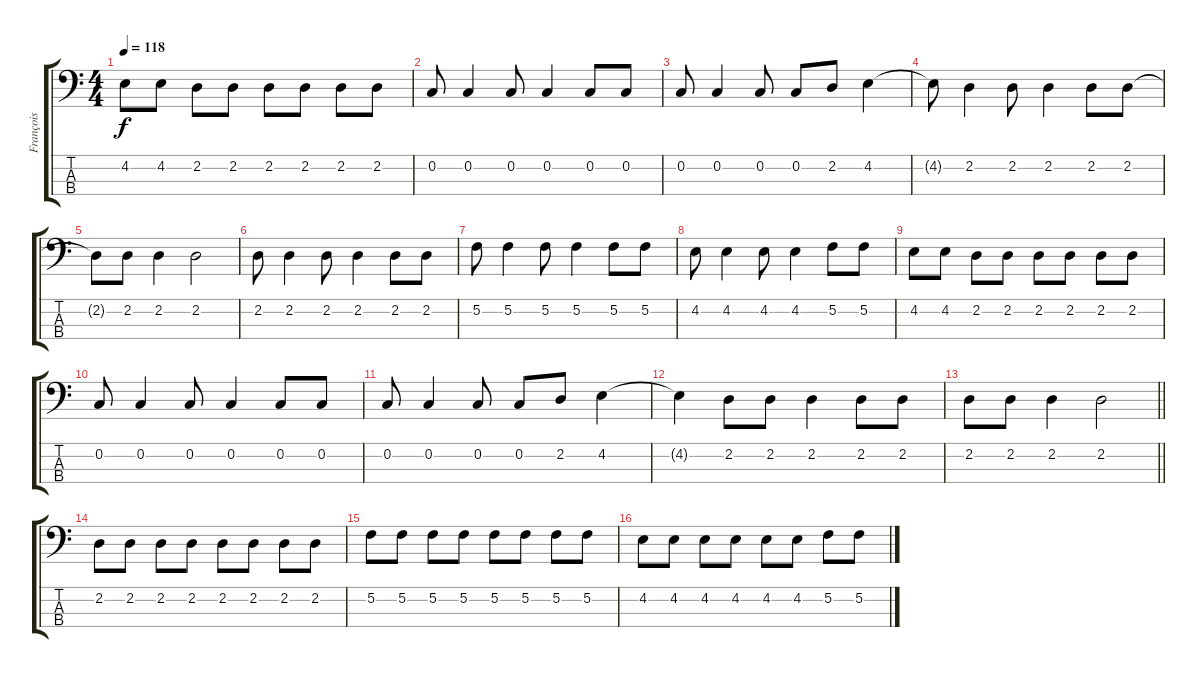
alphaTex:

\track ("François" "François") {instrument electricbassfinger}
\staff {score tabs}
\tuning (F2 C2 G1 D1) {hide}
\ts (4 4)
\tempo 118
\clef f4
\ks c
4.2.8{dy f} 4.2.8 2.2.8 2.2.8 2.2.8 2.2.8 2.2.8 2.2.8 |
0.2.8 0.2.4 0.2.8 0.2.4 0.2.8 0.2.8 |
0.2.8 0.2.4 0.2.8 0.2.8 2.2.8 4.2.4 |
4.2{t}.8 2.2.4 2.2.8 2.2.4 2.2.8 2.2.8 |
2.2{t}.8 2.2.8 2.2.4 2.2.2 |
2.2.8 2.2.4 2.2.8 2.2.4 2.2.8 2.2.8 |
5.2.8 5.2.4 5.2.8 5.2.4 5.2.8 5.2.8 |
4.2.8 4.2.4 4.2.8 4.2.4 5.2.8 5.2.8 |
4.2.8 4.2.8 2.2.8 2.2.8 2.2.8 2.2.8 2.2.8 2.2.8 |
0.2.8 0.2.4 0.2.8 0.2.4 0.2.8 0.2.8 |
0.2.8 0.2.4 0.2.8 0.2.8 2.2.8 4.2.4 |
4.2{t}.4 2.2.8 2.2.8 2.2.4 2.2.8 2.2.8 |
\barLineRight lightlight
2.2.8 2.2.8 2.2.4 2.2.2 |
2.2.8 2.2.8 2.2.8 2.2.8 2.2.8 2.2.8 2.2.8 2.2.8 |
5.2.8 5.2.8 5.2.8 5.2.8 5.2.8 5.2.8 5.2.8 5.2.8 |
4.2.8 4.2.8 4.2.8 4.2.8 4.2.8 4.2.8 5.2.8 5.2.8
